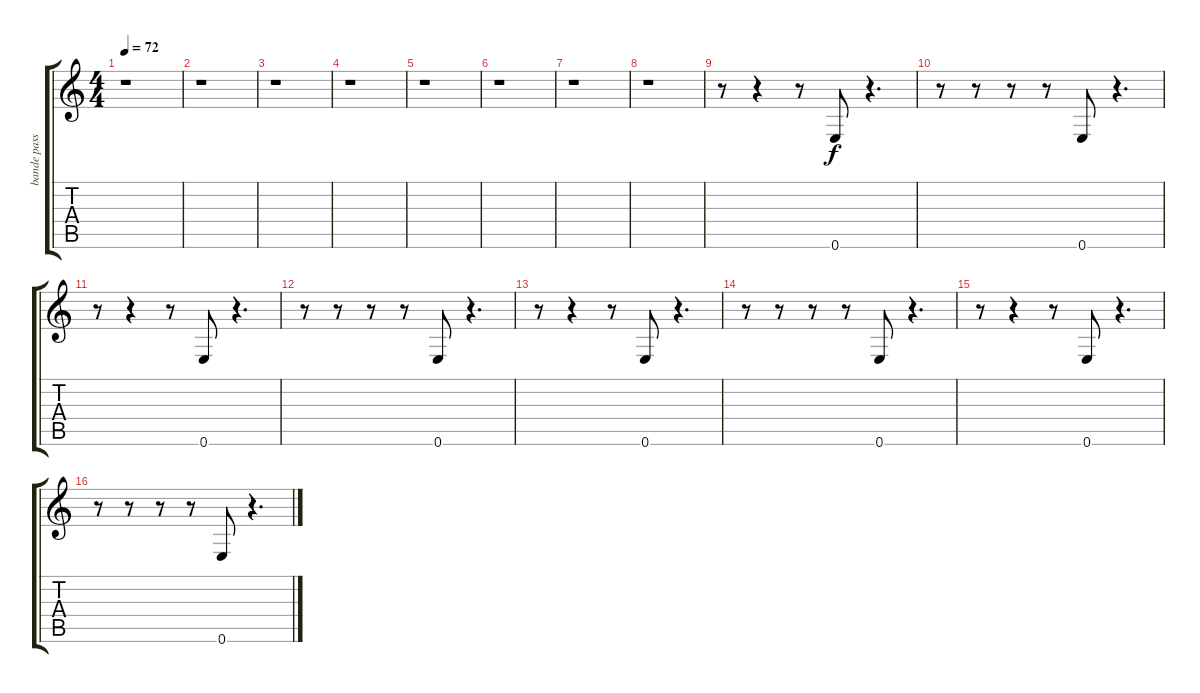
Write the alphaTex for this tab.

\track ("bande pass" "bande pass") {instrument acousticguitarnylon}
\staff {score tabs}
\tuning (E4 B3 G3 D3 A2 E2) {hide}
\ts (4 4)
\tempo 72
\clef g2
\ks c
r.1{dy f instrument acousticguitarnylon} |
r.1 |
r.1 |
r.1 |
r.1 |
r.1 |
r.1 |
r.1 |
r.8 r.4 r.8 0.6.8 r.4{d} |
r.8 r.8 r.8 r.8 0.6.8 r.4{d} |
r.8 r.4 r.8 0.6.8 r.4{d} |
r.8 r.8 r.8 r.8 0.6.8 r.4{d} |
r.8 r.4 r.8 0.6.8 r.4{d} |
r.8 r.8 r.8 r.8 0.6.8 r.4{d} |
r.8 r.4 r.8 0.6.8 r.4{d} |
r.8 r.8 r.8 r.8 0.6.8 r.4{d}
